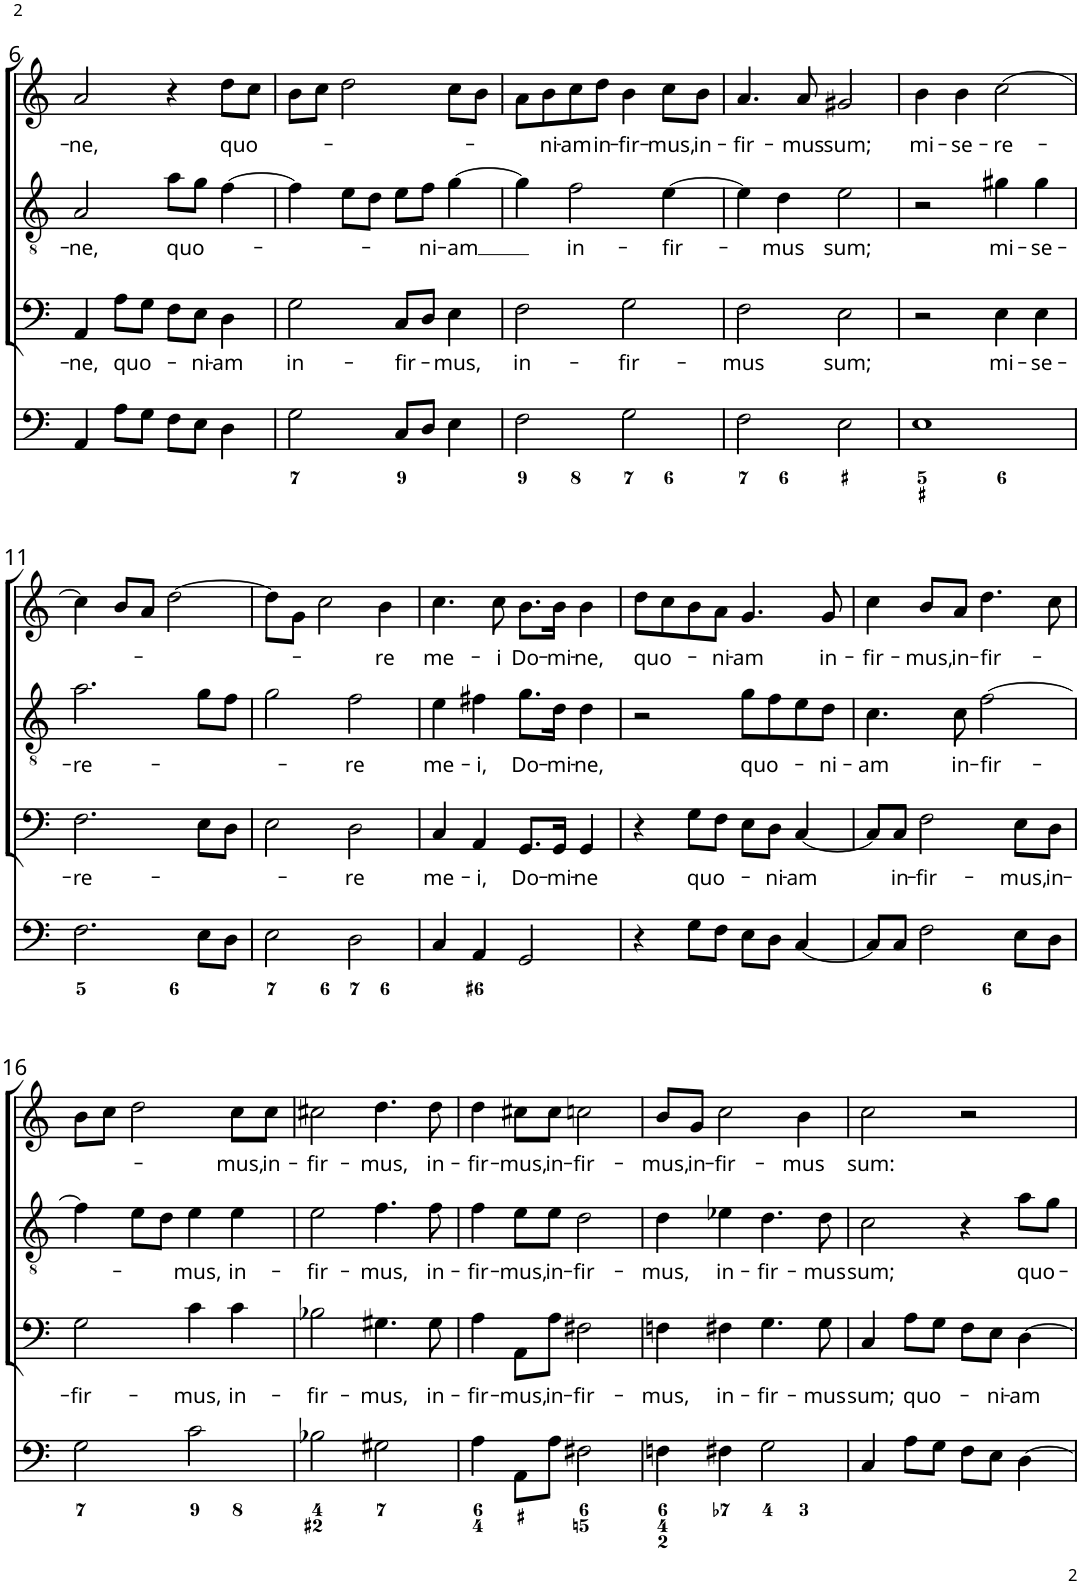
**kern	**kern	**text	**kern	**text	**kern	**text
*part4	*part3	*part3	*part2	*part2	*part1	*part1
*staff4	*staff3	*staff3	*staff2	*staff2	*staff1	*staff1
*I"Organo	*I"Basso	*	*I"Alto	*	*I"Canto	*
!!LO:PB:g=z
*clefF4	*clefF4	*	*clefGv2	*	*clefG2	*
*k[]	*k[]	*	*k[]	*	*k[]	*
*M4/4	*M4/4	*	*M4/4	*	*M4/4	*
*met(c)	*met(c)	*	*met(c)	*	*met(c)	*
=6	=6	=6	=6	=6	=6	=6
!	!	!LO:LY:b	!	!LO:LY:b	!	!LO:LY:b
4AA/	4AA/	-ne,	2A/	-ne,	2a/	-ne,
!	!	!LO:LY:b	!	!	!	!
8A\L	8A\L	quo-	.	.	.	.
8G\J	8G\J	.	.	.	.	.
!	!	!	!	!LO:LY:b	!	!
8F\L	8F\L	.	8a\L	quo-	4r	.
!	!	!LO:LY:b	!	!	!	!
8E\J	8E\J	-ni-	8g\J	.	.	.
!	!	!LO:LY:b	!	!	!	!LO:LY:b
4D\	4D\	-am	[4f\	.	8dd\L	quo-
.	.	.	.	.	8cc\J	.
=7	=7	=7	=7	=7	=7	=7
!	!	!LO:LY:b	!	!	!	!
2G\	2G\	in-	4f\]	.	8b\L	.
.	.	.	.	.	8cc\J	.
.	.	.	8e\L	.	2dd\	.
.	.	.	8d\J	.	.	.
!	!	!LO:LY:b	!	!	!	!
8C/L	8C/L	-fir-	8e\L	.	.	.
!	!	!	!	!LO:LY:b	!	!
8D/J	8D/J	.	8f\J	-ni-	.	.
!	!	!LO:LY:b	!	!LO:LY:b	!	!
4E\	4E\	-mus,	[4g\	-am	8cc\L	.
.	.	.	.	.	8b\J	.
=8	=8	=8	=8	=8	=8	=8
!	!	!LO:LY:b	!	!	!	!
2F\	2F\	in-	4g\]	.	8a\L	.
!	!	!	!	!	!	!LO:LY:b
.	.	.	.	.	8b\	-ni-
!	!	!	!	!LO:LY:b	!	!LO:LY:b
.	.	.	2f\	in-	8cc\	-am
!	!	!	!	!	!	!LO:LY:b
.	.	.	.	.	8dd\J	in-
!	!	!LO:LY:b	!	!	!	!LO:LY:b
2G\	2G\	-fir-	.	.	4b\	-fir-
!	!	!	!	!LO:LY:b	!	!LO:LY:b
.	.	.	[4e\	-fir-	8cc\L	-mus,
!	!	!	!	!	!	!LO:LY:b
.	.	.	.	.	8b\J	in-
=9	=9	=9	=9	=9	=9	=9
!	!	!LO:LY:b	!	!	!	!LO:LY:b
2F\	2F\	-mus	4e\]	.	4.a/	-fir-
!	!	!	!	!LO:LY:b	!	!
.	.	.	4d\	-mus	.	.
!	!	!	!	!	!	!LO:LY:b
.	.	.	.	.	8a/	-mus
!	!	!LO:LY:b	!	!LO:LY:b	!	!LO:LY:b
2E\	2E\	sum;	2e\	sum;	2g#X/	sum;
=10	=10	=10	=10	=10	=10	=10
!	!	!	!	!	!	!LO:LY:b
1E	2r	.	2r	.	4b\	mi-
!	!	!	!	!	!	!LO:LY:b
.	.	.	.	.	4b\	-se-
!	!	!LO:LY:b	!	!LO:LY:b	!	!LO:LY:b
.	4E\	mi-	4g#X\	mi-	[2cc\	-re-
!	!	!LO:LY:b	!	!LO:LY:b	!	!
.	4E\	-se-	4g#\	-se-	.	.
!!LO:LB:g=z
=11	=11	=11	=11	=11	=11	=11
!	!	!LO:LY:b	!	!LO:LY:b	!	!
2.F\	2.F\	-re-	2.a\	-re-	4cc\]	.
.	.	.	.	.	8b/L	.
.	.	.	.	.	8a/J	.
.	.	.	.	.	[2dd\	.
8E\L	8E\L	.	8g\L	.	.	.
8D\J	8D\J	.	8f\J	.	.	.
=12	=12	=12	=12	=12	=12	=12
2E\	2E\	.	2g\	.	8dd\L]	.
.	.	.	.	.	8g\J	.
.	.	.	.	.	2cc\	.
!	!	!LO:LY:b	!	!LO:LY:b	!	!
2D\	2D\	-re	2f\	-re	.	.
!	!	!	!	!	!	!LO:LY:b
.	.	.	.	.	4b\	-re
=13	=13	=13	=13	=13	=13	=13
!	!	!LO:LY:b	!	!LO:LY:b	!	!LO:LY:b
4C/	4C/	me-	4e\	me-	4.cc\	me-
!	!	!LO:LY:b	!	!LO:LY:b	!	!
4AA/	4AA/	-i,	4f#X\	-i,	.	.
!	!	!	!	!	!	!LO:LY:b
.	.	.	.	.	8cc\	-i
!	!	!LO:LY:b	!	!LO:LY:b	!	!LO:LY:b
2GG/	8.GG/L	Do-	8.g\L	Do-	8.b\L	Do-
!	!	!LO:LY:b	!	!LO:LY:b	!	!LO:LY:b
.	16GG/Jk	-mi-	16d\Jk	-mi-	16b\Jk	-mi-
!	!	!LO:LY:b	!	!LO:LY:b	!	!LO:LY:b
.	4GG/	-ne	4d\	-ne,	4b\	-ne,
=14	=14	=14	=14	=14	=14	=14
!	!	!	!	!	!	!LO:LY:b
4r	4r	.	2r	.	8dd\L	quo-
.	.	.	.	.	8cc\	.
!	!	!LO:LY:b	!	!	!	!
8G\L	8G\L	quo-	.	.	8b\	.
!	!	!	!	!	!	!LO:LY:b
8F\J	8F\J	.	.	.	8a\J	-ni-
!	!	!	!	!LO:LY:b	!	!LO:LY:b
8E\L	8E\L	.	8g\L	quo-	4.g/	-am
!	!	!LO:LY:b	!	!	!	!
8D\J	8D\J	-ni-	8f\	.	.	.
!	!	!LO:LY:b	!	!	!	!
[4C/	[4C/	-am	8e\	.	.	.
!	!	!	!	!LO:LY:b	!	!LO:LY:b
.	.	.	8d\J	-ni-	8g/	in-
=15	=15	=15	=15	=15	=15	=15
!	!	!	!	!LO:LY:b	!	!LO:LY:b
8C/L]	8C/L]	.	4.c\	-am	4cc\	-fir-
!	!	!LO:LY:b	!	!	!	!
8C/J	8C/J	in-	.	.	.	.
!	!	!LO:LY:b	!	!	!	!LO:LY:b
2F\	2F\	-fir-	.	.	8b/L	-mus,
!	!	!	!	!LO:LY:b	!	!LO:LY:b
.	.	.	8c\	in-	8a/J	in-
!	!	!	!	!LO:LY:b	!	!LO:LY:b
.	.	.	[2f\	-fir-	4.dd\	-fir-
!	!	!LO:LY:b	!	!	!	!
8E\L	8E\L	-mus,	.	.	.	.
!	!	!LO:LY:b	!	!	!	!
8D\J	8D\J	in-	.	.	8cc\	.
!!LO:LB:g=z
=16	=16	=16	=16	=16	=16	=16
!	!	!LO:LY:b	!	!	!	!
2G\	2G\	-fir-	4f\]	.	8b\L	.
.	.	.	.	.	8cc\J	.
.	.	.	8e\L	.	2dd\	.
.	.	.	8d\J	.	.	.
!	!	!LO:LY:b	!	!LO:LY:b	!	!
2c\	4c\	-mus,	4e\	-mus,	.	.
!	!	!LO:LY:b	!	!LO:LY:b	!	!LO:LY:b
.	4c\	in-	4e\	in-	8cc\L	-mus,
!	!	!	!	!	!	!LO:LY:b
.	.	.	.	.	8cc\J	in-
=17	=17	=17	=17	=17	=17	=17
!	!	!LO:LY:b	!	!LO:LY:b	!	!LO:LY:b
2B-X\	2B-X\	-fir-	2e\	-fir-	2cc#X\	-fir-
!	!	!LO:LY:b	!	!LO:LY:b	!	!LO:LY:b
2G#X\	4.G#X\	-mus,	4.f\	-mus,	4.dd\	-mus,
!	!	!LO:LY:b	!	!LO:LY:b	!	!LO:LY:b
.	8G#\	in-	8f\	in-	8dd\	in-
=18	=18	=18	=18	=18	=18	=18
!	!	!LO:LY:b	!	!LO:LY:b	!	!LO:LY:b
4A\	4A\	-fir-	4f\	-fir-	4dd\	-fir-
!	!	!LO:LY:b	!	!LO:LY:b	!	!LO:LY:b
8AA\L	8AA\L	-mus,	8e\L	-mus,	8cc#X\L	-mus,
!	!	!LO:LY:b	!	!LO:LY:b	!	!LO:LY:b
8A\J	8A\J	in-	8e\J	in-	8cc#\J	in-
!	!	!LO:LY:b	!	!LO:LY:b	!	!LO:LY:b
2F#X\	2F#X\	-fir-	2d\	-fir-	2ccn\	-fir-
=19	=19	=19	=19	=19	=19	=19
!	!	!LO:LY:b	!	!LO:LY:b	!	!LO:LY:b
4Fn\	4Fn\	-mus,	4d\	-mus,	8b/L	-mus,
!	!	!	!	!	!	!LO:LY:b
.	.	.	.	.	8g/J	in-
!	!	!LO:LY:b	!	!LO:LY:b	!	!LO:LY:b
4F#X\	4F#X\	in-	4e-X\	in-	2cc\	-fir-
!	!	!LO:LY:b	!	!LO:LY:b	!	!
2G\	4.G\	-fir-	4.d\	-fir-	.	.
!	!	!	!	!	!	!LO:LY:b
.	.	.	.	.	4b\	-mus
!	!	!LO:LY:b	!	!LO:LY:b	!	!
.	8G\	-mus	8d\	-mus	.	.
=20	=20	=20	=20	=20	=20	=20
!	!	!LO:LY:b	!	!LO:LY:b	!	!LO:LY:b
4C/	4C/	sum;	2c\	sum;	2cc\	sum:
!	!	!LO:LY:b	!	!	!	!
8A\L	8A\L	quo-	.	.	.	.
8G\J	8G\J	.	.	.	.	.
8F\L	8F\L	.	4r	.	2r	.
!	!	!LO:LY:b	!	!	!	!
8E\J	8E\J	-ni-	.	.	.	.
!	!	!LO:LY:b	!	!LO:LY:b	!	!
[4D\	[4D\	-am	8a\L	quo-	.	.
.	.	.	8g\J	.	.	.
=	=	=	=	=	=	=
*-	*-	*-	*-	*-	*-	*-
